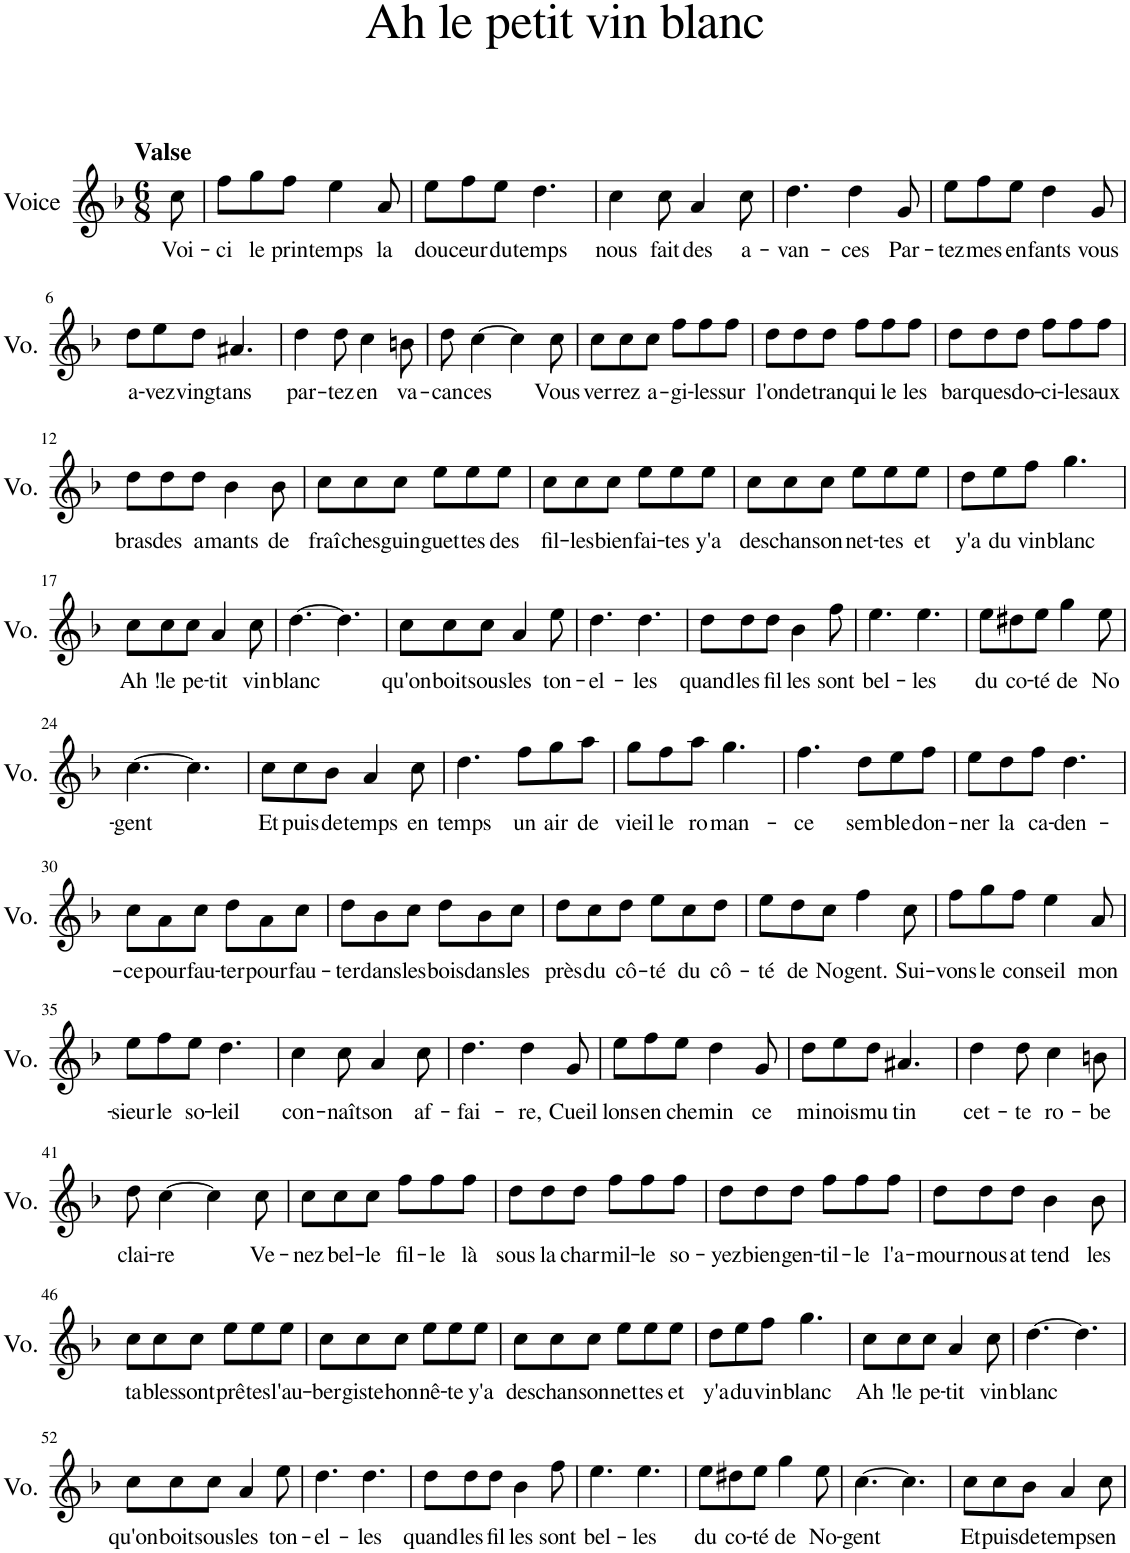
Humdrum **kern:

**kern	**text
*part1	*part1
*staff1	*staff1
*I"Voice	*
*I'Vo.	*
*clefG2	*
*k[b-]	*
*M6/8	*
=	=
!LO:TX:a:B:t=Valse	!
!	!LO:LY:b
8cc\	Voi-
=1	=1
!	!LO:LY:b
8ff\L	ci
!	!LO:LY:b
8gg\	le
!	!LO:LY:b
8ff\J	prin-
!	!LO:LY:b
4ee\	temps
!	!LO:LY:b
8a/	la
=2	=2
!	!LO:LY:b
8ee\L	dou-
!	!LO:LY:b
8ff\	ceur
!	!LO:LY:b
8ee\J	du
!	!LO:LY:b
4.dd\	temps
=3	=3
!	!LO:LY:b
4cc\	nous
!	!LO:LY:b
8cc\	fait
!	!LO:LY:b
4a/	des
!	!LO:LY:b
8cc\	a-
=4	=4
!	!LO:LY:b
4.dd\	van-
!	!LO:LY:b
4dd\	ces
!	!LO:LY:b
8g/	Par-
=5	=5
!	!LO:LY:b
8ee\L	tez
!	!LO:LY:b
8ff\	mes
!	!LO:LY:b
8ee\J	en-
!	!LO:LY:b
4dd\	fants
!	!LO:LY:b
8g/	vous
!!LO:LB:g=z
=6	=6
!	!LO:LY:b
8dd\L	a-
!	!LO:LY:b
8ee\	vez
!	!LO:LY:b
8dd\J	vingt
!	!LO:LY:b
4.a#X/	ans
=7	=7
!	!LO:LY:b
4dd\	par-
!	!LO:LY:b
8dd\	tez
!	!LO:LY:b
4cc\	en
!	!LO:LY:b
8bn\	va-
=8	=8
!	!LO:LY:b
8dd\	can-
!	!LO:LY:b
[4cc\	ces
4cc\]	.
!	!LO:LY:b
8cc\	Vous
=9	=9
!	!LO:LY:b
8cc\L	ver-
!	!LO:LY:b
8cc\	rez
!	!LO:LY:b
8cc\J	a-
!	!LO:LY:b
8ff\L	gi-
!	!LO:LY:b
8ff\	les
!	!LO:LY:b
8ff\J	sur
=10	=10
!	!LO:LY:b
8dd\L	l'on-
!	!LO:LY:b
8dd\	de
!	!LO:LY:b
8dd\J	tran-
!	!LO:LY:b
8ff\L	qui-
!	!LO:LY:b
8ff\	le
!	!LO:LY:b
8ff\J	les
=11	=11
!	!LO:LY:b
8dd\L	bar-
!	!LO:LY:b
8dd\	ques
!	!LO:LY:b
8dd\J	do-
!	!LO:LY:b
8ff\L	ci-
!	!LO:LY:b
8ff\	les
!	!LO:LY:b
8ff\J	aux
!!LO:LB:g=z
=12	=12
!	!LO:LY:b
8dd\L	bras
!	!LO:LY:b
8dd\	des
!	!LO:LY:b
8dd\J	a-
!	!LO:LY:b
4b-\	mants
!	!LO:LY:b
8b-\	de
=13	=13
!	!LO:LY:b
8cc\L	fraî-
!	!LO:LY:b
8cc\	ches
!	!LO:LY:b
8cc\J	guin-
!	!LO:LY:b
8ee\L	guet-
!	!LO:LY:b
8ee\	tes
!	!LO:LY:b
8ee\J	des
=14	=14
!	!LO:LY:b
8cc\L	fil-
!	!LO:LY:b
8cc\	les
!	!LO:LY:b
8cc\J	-bien
!	!LO:LY:b
8ee\L	fai-
!	!LO:LY:b
8ee\	tes
!	!LO:LY:b
8ee\J	y'a
=15	=15
!	!LO:LY:b
8cc\L	des
!	!LO:LY:b
8cc\	chan-
!	!LO:LY:b
8cc\J	son-
!	!LO:LY:b
8ee\L	net-
!	!LO:LY:b
8ee\	tes
!	!LO:LY:b
8ee\J	et
=16	=16
!	!LO:LY:b
8dd\L	y'a
!	!LO:LY:b
8ee\	du
!	!LO:LY:b
8ff\J	vin
!	!LO:LY:b
4.gg\	blanc
!!LO:LB:g=z
=17	=17
!	!LO:LY:b
8cc\L	-Ah !
!	!LO:LY:b
8cc\	le
!	!LO:LY:b
8cc\J	pe-
!	!LO:LY:b
4a/	tit
!	!LO:LY:b
8cc\	vin
=18	=18
!	!LO:LY:b
[4.dd\	blanc
4.dd\]	.
=19	=19
!	!LO:LY:b
8cc\L	qu'on
!	!LO:LY:b
8cc\	boit
!	!LO:LY:b
8cc\J	sous
!	!LO:LY:b
4a/	les
!	!LO:LY:b
8ee\	ton-
=20	=20
!	!LO:LY:b
4.dd\	el-
!	!LO:LY:b
4.dd\	les
=21	=21
!	!LO:LY:b
8dd\L	quand
!	!LO:LY:b
8dd\	les
!	!LO:LY:b
8dd\J	fil-
!	!LO:LY:b
4b-\	les
!	!LO:LY:b
8ff\	sont
=22	=22
!	!LO:LY:b
4.ee\	bel-
!	!LO:LY:b
4.ee\	les
=23	=23
!	!LO:LY:b
8ee\L	du
!	!LO:LY:b
8dd#X\	co-
!	!LO:LY:b
8ee\J	té
!	!LO:LY:b
4gg\	de
!	!LO:LY:b
8ee\	No-
!!LO:LB:g=z
=24	=24
!	!LO:LY:b
[4.cc\	gent
4.cc\]	.
=25	=25
!	!LO:LY:b
8cc\L	Et
!	!LO:LY:b
8cc\	puis
!	!LO:LY:b
8b-\J	de
!	!LO:LY:b
4a/	temps
!	!LO:LY:b
8cc\	en
=26	=26
!	!LO:LY:b
4.dd\	temps
!	!LO:LY:b
8ff\L	un
!	!LO:LY:b
8gg\	air
!	!LO:LY:b
8aa\J	de
=27	=27
!	!LO:LY:b
8gg\L	vieil-
!	!LO:LY:b
8ff\	le
!	!LO:LY:b
8aa\J	ro-
!	!LO:LY:b
4.gg\	man-
=28	=28
!	!LO:LY:b
4.ff\	ce
!	!LO:LY:b
8dd\L	sem-
!	!LO:LY:b
8ee\	ble
!	!LO:LY:b
8ff\J	don-
=29	=29
!	!LO:LY:b
8ee\L	ner
!	!LO:LY:b
8dd\	la
!	!LO:LY:b
8ff\J	ca-
!	!LO:LY:b
4.dd\	den-
!!LO:LB:g=z
=30	=30
!	!LO:LY:b
8cc\L	ce
!	!LO:LY:b
8a\	pour
!	!LO:LY:b
8cc\J	fau-
!	!LO:LY:b
8dd\L	ter
!	!LO:LY:b
8a\	pour
!	!LO:LY:b
8cc\J	fau-
=31	=31
!	!LO:LY:b
8dd\L	ter
!	!LO:LY:b
8b-\	dans
!	!LO:LY:b
8cc\J	les
!	!LO:LY:b
8dd\L	bois
!	!LO:LY:b
8b-\	dans
!	!LO:LY:b
8cc\J	les
=32	=32
!	!LO:LY:b
8dd\L	près
!	!LO:LY:b
8cc\	du
!	!LO:LY:b
8dd\J	cô-
!	!LO:LY:b
8ee\L	té
!	!LO:LY:b
8cc\	du
!	!LO:LY:b
8dd\J	cô-
=33	=33
!	!LO:LY:b
8ee\L	té
!	!LO:LY:b
8dd\	de
!	!LO:LY:b
8cc\J	No-
!	!LO:LY:b
4ff\	gent.
!	!LO:LY:b
8cc\	Sui-
=34	=34
!	!LO:LY:b
8ff\L	vons
!	!LO:LY:b
8gg\	le
!	!LO:LY:b
8ff\J	con-
!	!LO:LY:b
4ee\	seil
!	!LO:LY:b
8a/	mon-
!!LO:LB:g=z
=35	=35
!	!LO:LY:b
8ee\L	sieur
!	!LO:LY:b
8ff\	le
!	!LO:LY:b
8ee\J	so-
!	!LO:LY:b
4.dd\	leil
=36	=36
!	!LO:LY:b
4cc\	con-
!	!LO:LY:b
8cc\	naît
!	!LO:LY:b
4a/	son
!	!LO:LY:b
8cc\	af-
=37	=37
!	!LO:LY:b
4.dd\	fai-
!	!LO:LY:b
4dd\	re,
!	!LO:LY:b
8g/	Cueil-
=38	=38
!	!LO:LY:b
8ee\L	lons
!	!LO:LY:b
8ff\	en
!	!LO:LY:b
8ee\J	che-
!	!LO:LY:b
4dd\	min
!	!LO:LY:b
8g/	ce
=39	=39
!	!LO:LY:b
8dd\L	mi-
!	!LO:LY:b
8ee\	nois
!	!LO:LY:b
8dd\J	mu-
!	!LO:LY:b
4.a#X/	tin
=40	=40
!	!LO:LY:b
4dd\	cet-
!	!LO:LY:b
8dd\	te
!	!LO:LY:b
4cc\	ro-
!	!LO:LY:b
8bn\	be
!!LO:LB:g=z
=41	=41
!	!LO:LY:b
8dd\	clai-
!	!LO:LY:b
[4cc\	re
4cc\]	.
!	!LO:LY:b
8cc\	Ve-
=42	=42
!	!LO:LY:b
8cc\L	nez
!	!LO:LY:b
8cc\	bel-
!	!LO:LY:b
8cc\J	le
!	!LO:LY:b
8ff\L	fil-
!	!LO:LY:b
8ff\	le
!	!LO:LY:b
8ff\J	là
=43	=43
!	!LO:LY:b
8dd\L	sous
!	!LO:LY:b
8dd\	la
!	!LO:LY:b
8dd\J	char-
!	!LO:LY:b
8ff\L	mil-
!	!LO:LY:b
8ff\	le
!	!LO:LY:b
8ff\J	so-
=44	=44
!	!LO:LY:b
8dd\L	yez
!	!LO:LY:b
8dd\	bien
!	!LO:LY:b
8dd\J	gen-
!	!LO:LY:b
8ff\L	til-
!	!LO:LY:b
8ff\	le
!	!LO:LY:b
8ff\J	l'a-
=45	=45
!	!LO:LY:b
8dd\L	mour
!	!LO:LY:b
8dd\	nous
!	!LO:LY:b
8dd\J	at-
!	!LO:LY:b
4b-\	tend
!	!LO:LY:b
8b-\	les
!!LO:LB:g=z
=46	=46
!	!LO:LY:b
8cc\L	ta-
!	!LO:LY:b
8cc\	bles
!	!LO:LY:b
8cc\J	sont
!	!LO:LY:b
8ee\L	prê-
!	!LO:LY:b
8ee\	tes
!	!LO:LY:b
8ee\J	l'au-
=47	=47
!	!LO:LY:b
8cc\L	ber-
!	!LO:LY:b
8cc\	-giste
!	!LO:LY:b
8cc\J	hon-
!	!LO:LY:b
8ee\L	nê-
!	!LO:LY:b
8ee\	te
!	!LO:LY:b
8ee\J	y'a
=48	=48
!	!LO:LY:b
8cc\L	des
!	!LO:LY:b
8cc\	chan-
!	!LO:LY:b
8cc\J	son-
!	!LO:LY:b
8ee\L	net-
!	!LO:LY:b
8ee\	tes
!	!LO:LY:b
8ee\J	et
=49	=49
!	!LO:LY:b
8dd\L	y'a
!	!LO:LY:b
8ee\	du
!	!LO:LY:b
8ff\J	vin
!	!LO:LY:b
4.gg\	blanc
=50	=50
!	!LO:LY:b
8cc\L	-Ah !
!	!LO:LY:b
8cc\	le
!	!LO:LY:b
8cc\J	pe-
!	!LO:LY:b
4a/	tit
!	!LO:LY:b
8cc\	vin
=51	=51
!	!LO:LY:b
[4.dd\	blanc
4.dd\]	.
!!LO:LB:g=z
=52	=52
!	!LO:LY:b
8cc\L	qu'on
!	!LO:LY:b
8cc\	boit
!	!LO:LY:b
8cc\J	sous
!	!LO:LY:b
4a/	les
!	!LO:LY:b
8ee\	ton-
=53	=53
!	!LO:LY:b
4.dd\	el-
!	!LO:LY:b
4.dd\	les
=54	=54
!	!LO:LY:b
8dd\L	quand
!	!LO:LY:b
8dd\	les
!	!LO:LY:b
8dd\J	fil-
!	!LO:LY:b
4b-\	les
!	!LO:LY:b
8ff\	sont
=55	=55
!	!LO:LY:b
4.ee\	bel-
!	!LO:LY:b
4.ee\	les
=56	=56
!	!LO:LY:b
8ee\L	du
!	!LO:LY:b
8dd#X\	co-
!	!LO:LY:b
8ee\J	té
!	!LO:LY:b
4gg\	de
!	!LO:LY:b
8ee\	No-
=57	=57
!	!LO:LY:b
[4.cc\	gent
4.cc\]	.
=58	=58
!	!LO:LY:b
8cc\L	Et
!	!LO:LY:b
8cc\	puis
!	!LO:LY:b
8b-\J	de
!	!LO:LY:b
4a/	temps
!	!LO:LY:b
8cc\	en
=	=
*-	*-
